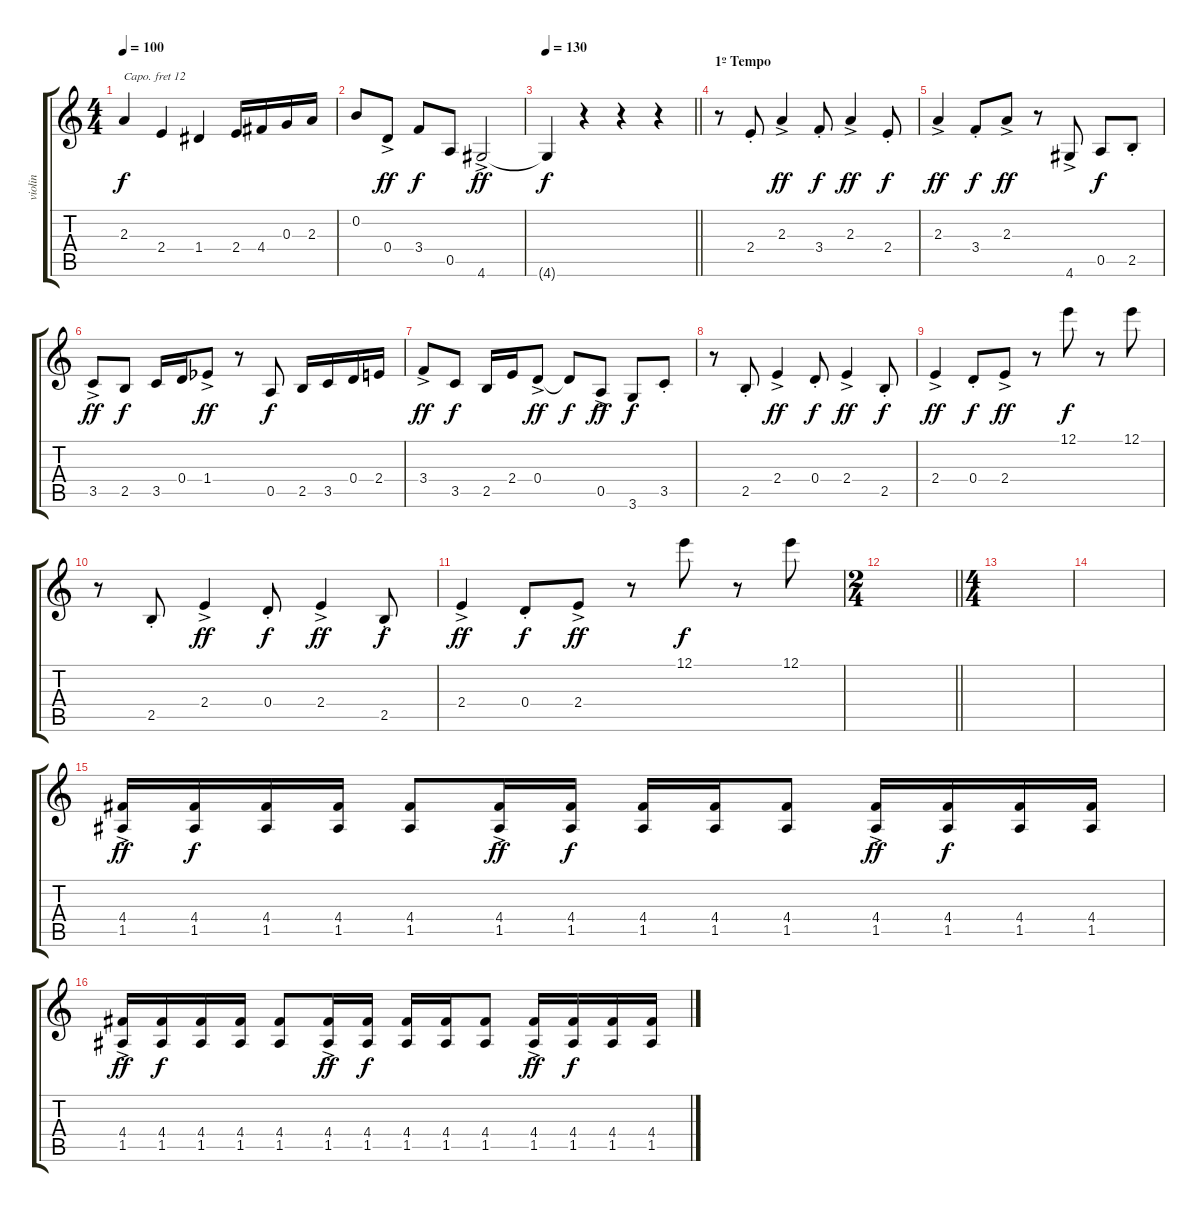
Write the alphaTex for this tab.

\track ("violin" "violin") {instrument violin}
\staff {score tabs}
\capo 12
\tuning (E4 B3 G3 D3 A2 E2) {hide}
\ts (4 4)
\tempo 100
\clef g2
\ks c
2.3.4{dy f} 2.4.4 1.4.4 2.4.16 4.4.16 0.3.16 2.3.16 |
0.2.8 0.4{ac}.8{dy ff} 3.4.8{dy f} 0.5.8 4.6{ac}.2{dy ff} |
\tempo 130
\barLineRight lightlight
4.6{t}.4{dy f} r.4 r.4 r.4 |
\section ("" "1º Tempo")
r.8 2.4{st}.8 2.3{ac}.4{dy ff} 3.4{st}.8{dy f} 2.3{ac}.4{dy ff} 2.4{st}.8{dy f} |
2.3{ac}.4{dy ff} 3.4{st}.8{dy f} 2.3{ac}.8{dy ff} r.8 4.6{ac}.8 0.5.8{dy f} 2.5{st}.8 |
3.5{ac}.8{dy ff} 2.5.8{dy f} 3.5.16 0.4.16 1.4{ac acc b}.8{dy ff} r.8 0.5.8{dy f} 2.5.16 3.5.16 0.4.16 2.4.16 |
3.4{ac}.8{dy ff} 3.5.8{dy f} 2.5.16 2.4.16 0.4{ac}.8{dy ff} 0.4{t}.8{dy f} 0.5{ac}.8{dy ff} 3.6.8{dy f} 3.5{st}.8 |
r.8 2.5{st}.8 2.4{ac}.4{dy ff} 0.4{st}.8{dy f} 2.4{ac}.4{dy ff} 2.5{st}.8{dy f} |
2.4{ac}.4{dy ff} 0.4{st}.8{dy f} 2.4{ac}.8{dy ff} r.8 12.1.8{dy f} r.8 12.1.8 |
r.8 2.5{st}.8 2.4{ac}.4{dy ff} 0.4{st}.8{dy f} 2.4{ac}.4{dy ff} 2.5{st}.8{dy f} |
2.4{ac}.4{dy ff} 0.4{st}.8{dy f} 2.4{ac}.8{dy ff} r.8 12.1.8{dy f} r.8 12.1.8 |
\ts (2 4)
\barLineRight lightlight
|
\ts (4 4)
|
|
(4.4{ac} 1.5{ac}).16{dy ff} (4.4 1.5).16{dy f} (4.4 1.5).16 (4.4 1.5).16 (4.4 1.5).8 (4.4{ac} 1.5{ac}).16{dy ff} (4.4 1.5).16{dy f} (4.4 1.5).16 (4.4 1.5).16 (4.4 1.5).8 (4.4{ac} 1.5{ac}).16{dy ff} (4.4 1.5).16{dy f} (4.4 1.5).16 (4.4 1.5).16 |
(4.4{ac} 1.5{ac}).16{dy ff} (4.4 1.5).16{dy f} (4.4 1.5).16 (4.4 1.5).16 (4.4 1.5).8 (4.4{ac} 1.5{ac}).16{dy ff} (4.4 1.5).16{dy f} (4.4 1.5).16 (4.4 1.5).16 (4.4 1.5).8 (4.4{ac} 1.5{ac}).16{dy ff} (4.4 1.5).16{dy f} (4.4 1.5).16 (4.4 1.5).16
